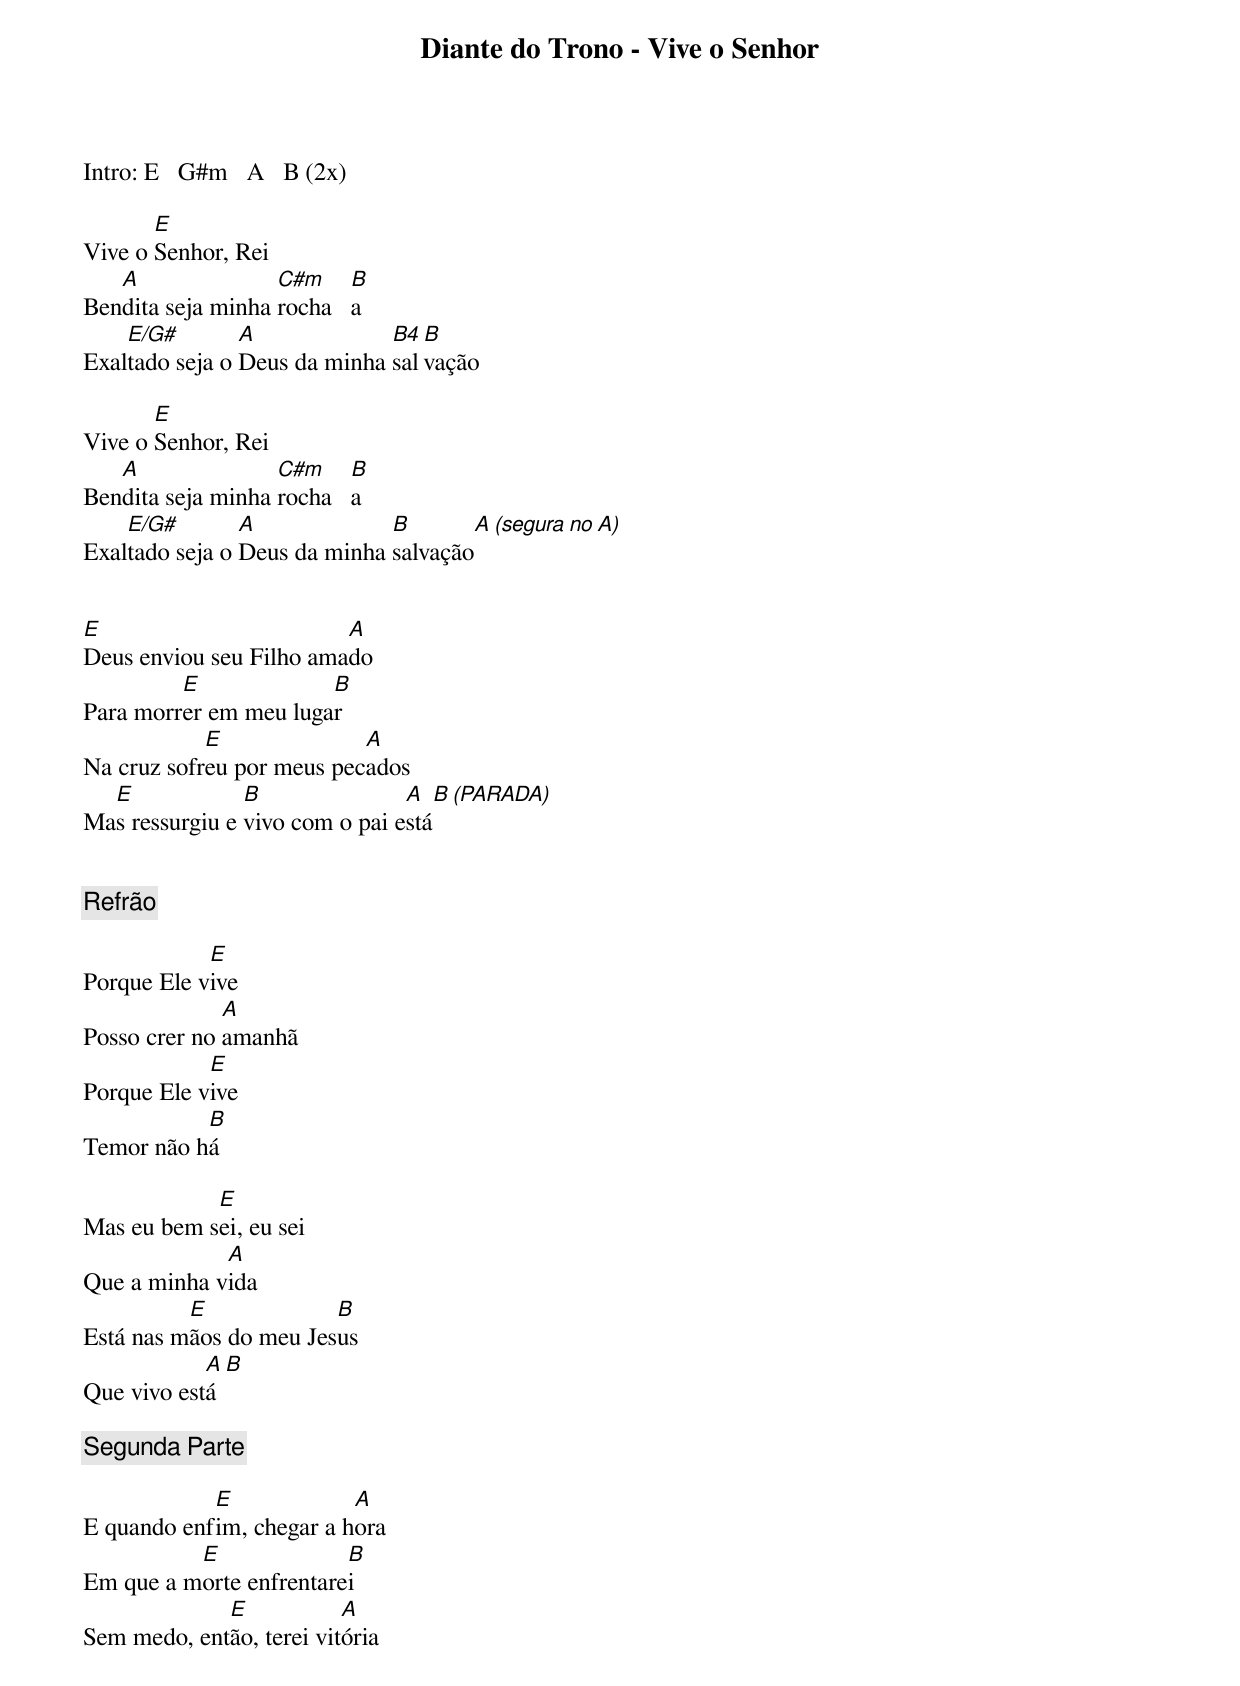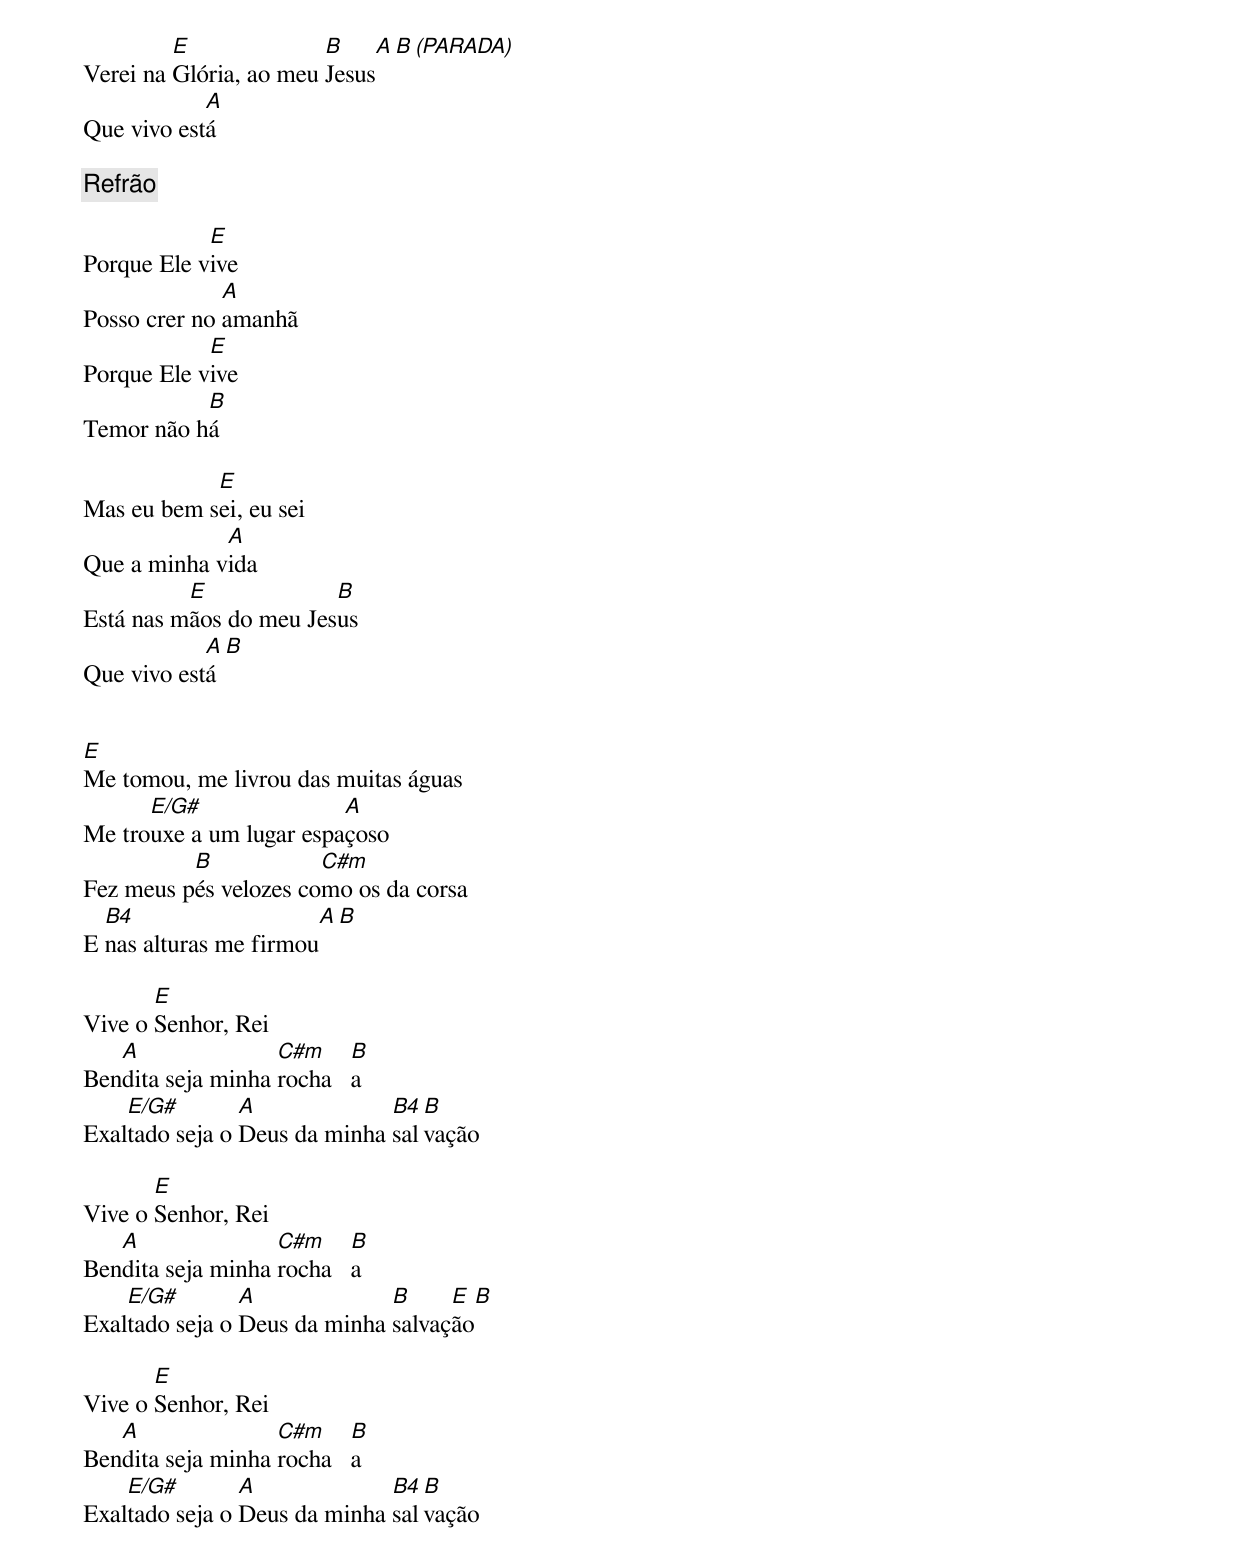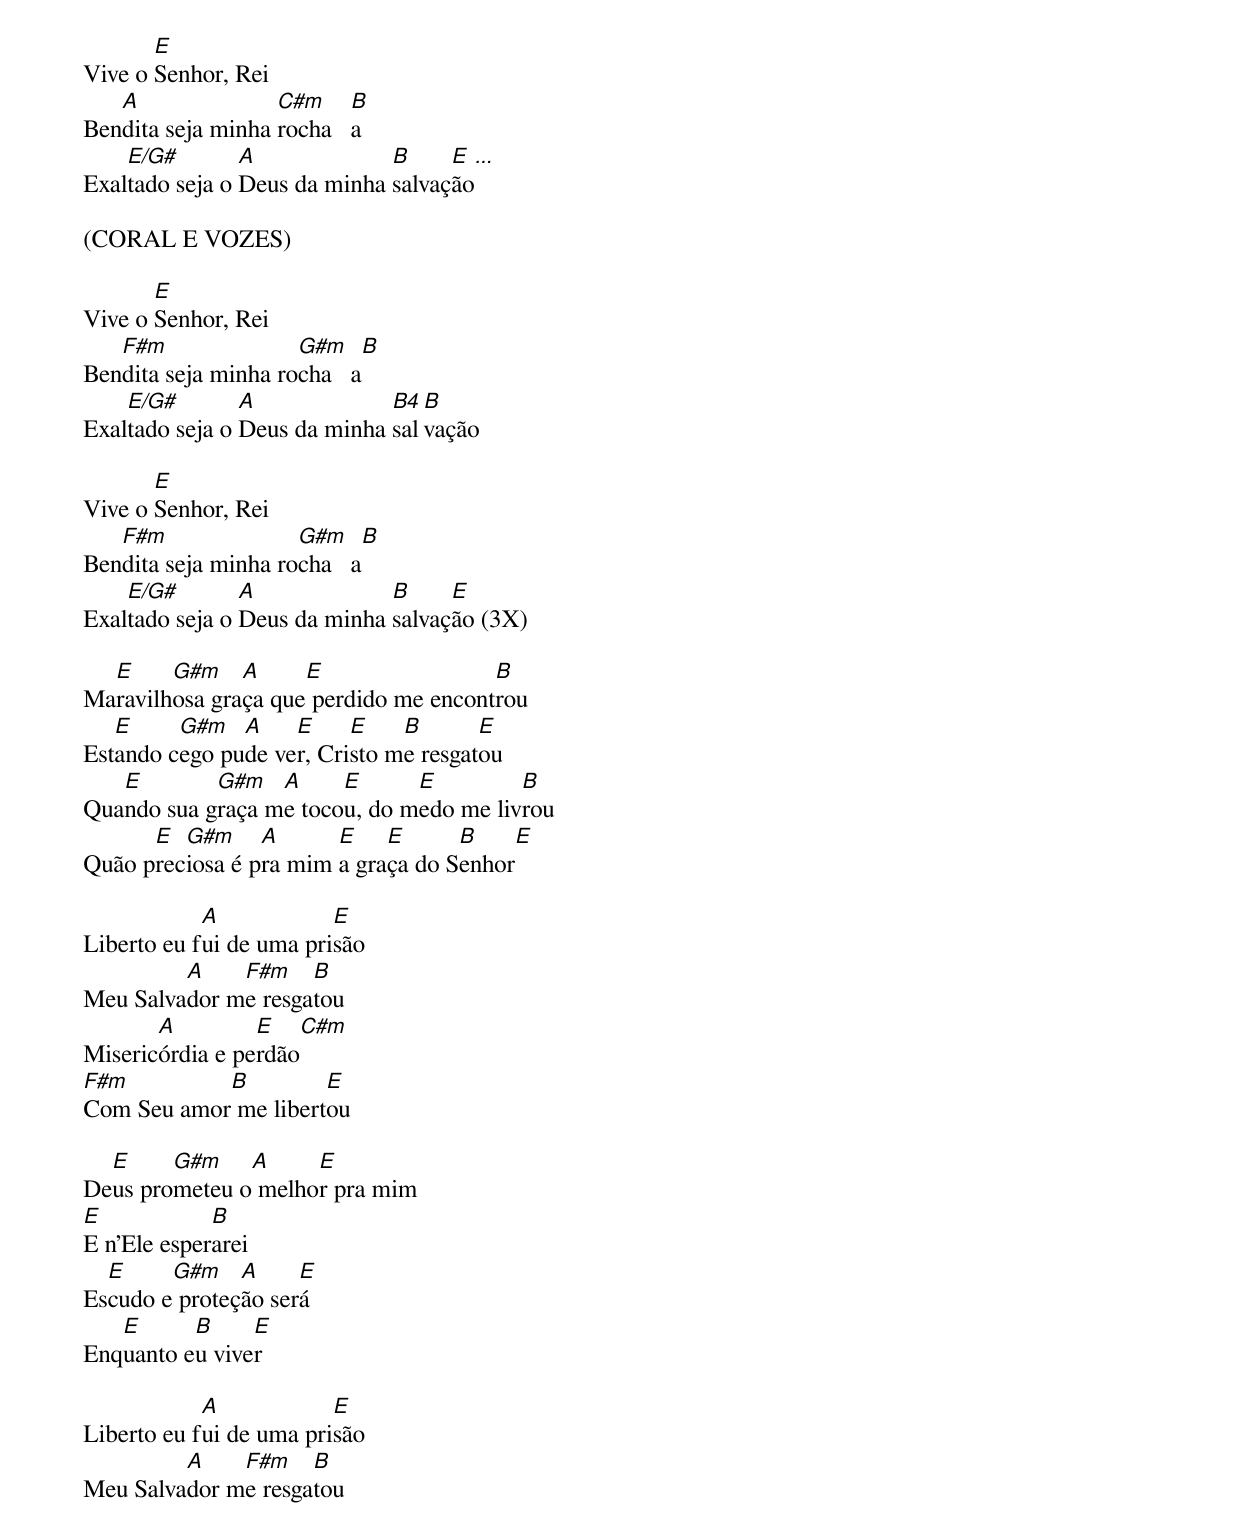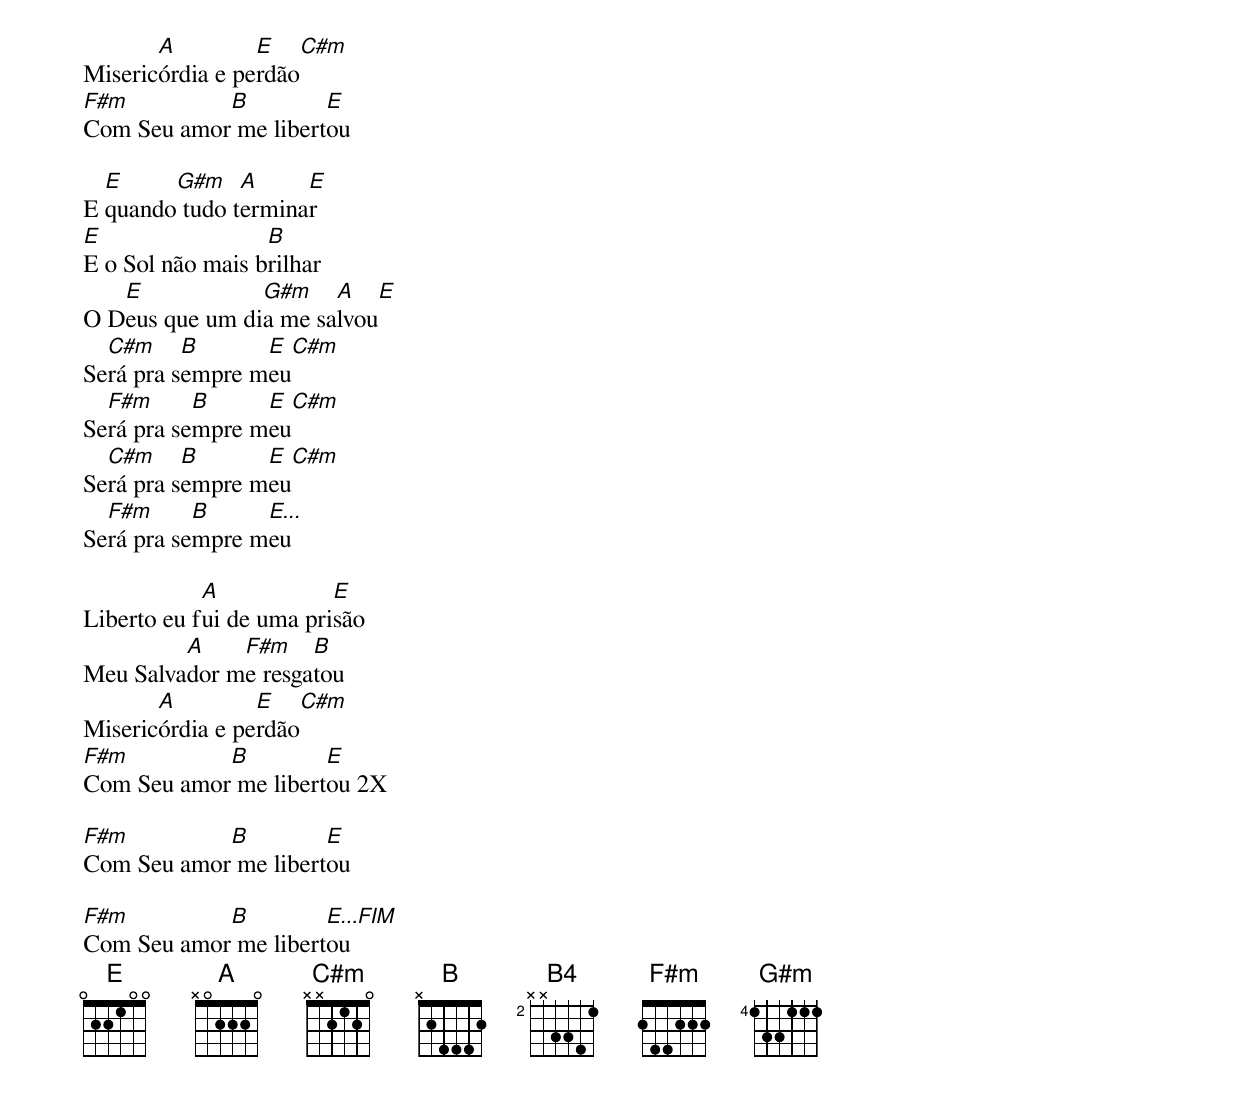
Diante do Trono - Vive o Senhor



Intro: E   G#m   A   B (2x)

       E
Vive o Senhor, Rei
   A               C#m     B
Bendita seja minha rocha   a
    E/G#        A             B4 B
Exaltado seja o Deus da minha salvação

       E
Vive o Senhor, Rei
   A               C#m     B
Bendita seja minha rocha   a
    E/G#        A             B    	A (segura no A)
Exaltado seja o Deus da minha salvação


E                        A
Deus enviou seu Filho amado
         E             B
Para morrer em meu lugar
            E              A
Na cruz sofreu por meus pecados
  E	        B          	A	B  (PARADA)
Mas ressurgiu e vivo com o pai está


[Refrão]

            E
Porque Ele vive
              A
Posso crer no amanhã
            E
Porque Ele vive
           B
Temor não há

            E
Mas eu bem sei, eu sei
             A
Que a minha vida
          E             B
Está nas mãos do meu Jesus
            A	B
Que vivo está

[Segunda Parte]

            E             A
E quando enfim, chegar a hora
          E              B
Em que a morte enfrentarei
             E            A
Sem medo, então, terei vitória
	 E              B        A    B (PARADA)
Verei na Glória, ao meu Jesus
            A
Que vivo está

[Refrão]

            E
Porque Ele vive
              A
Posso crer no amanhã
            E
Porque Ele vive
           B
Temor não há

            E
Mas eu bem sei, eu sei
             A
Que a minha vida
          E             B
Está nas mãos do meu Jesus
            A	B
Que vivo está


E
Me tomou, me livrou das muitas águas
      E/G#               A
Me trouxe a um lugar espaçoso
          B            C#m
Fez meus pés velozes como os da corsa
  B4                	   A  B
E nas alturas me firmou

       E
Vive o Senhor, Rei
   A               C#m     B
Bendita seja minha rocha   a
    E/G#        A             B4 B
Exaltado seja o Deus da minha salvação

       E
Vive o Senhor, Rei
   A               C#m     B
Bendita seja minha rocha   a
    E/G#        A             B     E	B
Exaltado seja o Deus da minha salvação

       E
Vive o Senhor, Rei
   A               C#m     B
Bendita seja minha rocha   a
    E/G#        A             B4 B
Exaltado seja o Deus da minha salvação

       E
Vive o Senhor, Rei
   A               C#m     B
Bendita seja minha rocha   a
    E/G#        A             B     E ...
Exaltado seja o Deus da minha salvação

(CORAL E VOZES)

       E
Vive o Senhor, Rei
   F#m               G#m     B
Bendita seja minha rocha   a
    E/G#        A             B4 B
Exaltado seja o Deus da minha salvação

       E
Vive o Senhor, Rei
   F#m               G#m     B
Bendita seja minha rocha   a
    E/G#        A             B     E
Exaltado seja o Deus da minha salvação (3X)

  E    	G#m    A     E                 B
Maravilhosa graça que perdido me encontrou
   E     G#m   A    E     E    B       E
Estando cego pude ver, Cristo me resgatou
   E        G#m   A     E      E         B
Quando sua graça me tocou, do medo me livrou
      E  G#m     A      E    E	    B    E
Quão preciosa é pra mim a graça do Senhor

            A            E
Liberto eu fui de uma prisão
         A    F#m    B
Meu Salvador me resgatou
       A         E	C#m
Misericórdia e perdão
F#m         B         E
Com Seu amor me libertou

  E    	G#m    A     E
Deus prometeu o melhor pra mim
E            B
E n'Ele esperarei
  E    	G#m    A     E
Escudo e proteção será
   E      B     E
Enquanto eu viver

            A            E
Liberto eu fui de uma prisão
         A    F#m    B
Meu Salvador me resgatou
       A         E	C#m
Misericórdia e perdão
F#m         B         E
Com Seu amor me libertou

  E    	G#m    A     E
E quando tudo terminar
E            	  B
E o Sol não mais brilhar
   E    	G#m    A     E
O Deus que um dia me salvou
  C#m     B      E	C#m
Será pra sempre meu
  F#m      B	 E	C#m
Será pra sempre meu
  C#m     B      E	C#m
Será pra sempre meu
  F#m      B	 E...
Será pra sempre meu

            A            E
Liberto eu fui de uma prisão
         A    F#m    B
Meu Salvador me resgatou
       A         E	C#m
Misericórdia e perdão
F#m         B         E
Com Seu amor me libertou 2X

F#m         B         E
Com Seu amor me libertou

F#m         B         E...FIM
Com Seu amor me libertou
